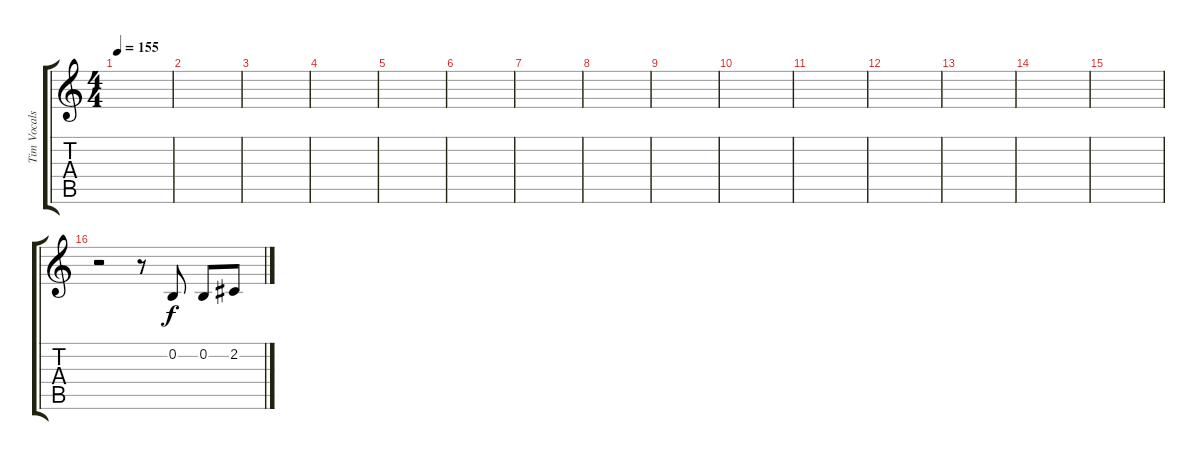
\track ("Tim Vocals" "Tim Vocals") {instrument lead2sawtooth}
\staff {score tabs}
\tuning (E4 B3 G3 D3 A2 E2) {hide}
\ts (4 4)
\tempo 155
\clef g2
\ks c
|
|
|
|
|
|
|
|
|
|
|
|
|
|
|
r.2 r.8 0.2.8 0.2.8 2.2.8
